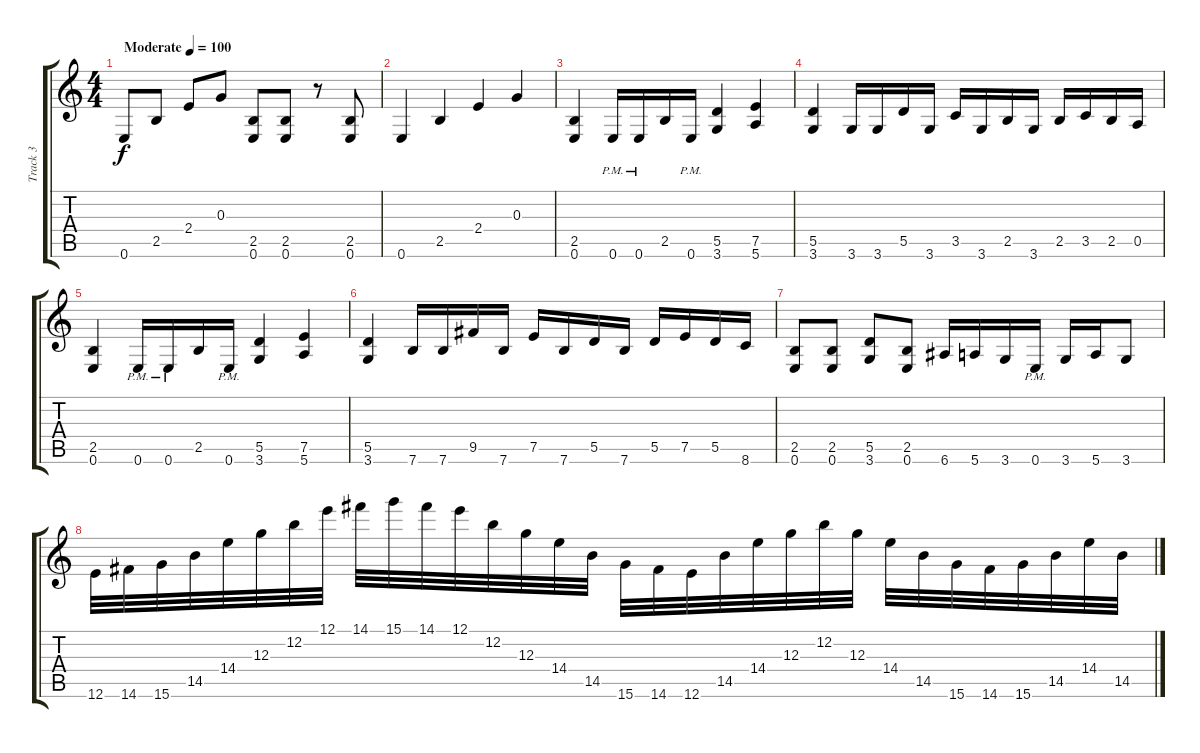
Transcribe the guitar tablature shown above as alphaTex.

\track ("Track 3" "Track 3") {instrument acousticguitarsteel}
\staff {score tabs}
\tuning (E4 B3 G3 D3 A2 E2) {hide}
\ts (4 4)
\tempo (100 "Moderate")
\clef g2
\ks c
0.6.8{dy f instrument acousticguitarsteel} 2.5.8 2.4.8 0.3.8 (2.5 0.6).8 (2.5 0.6).8 r.8 (2.5 0.6).8 |
0.6.4 2.5.4 2.4.4 0.3.4 |
(2.5 0.6).4{instrument distortionguitar} 0.6{pm}.16 0.6{pm}.16 2.5.16 0.6{pm}.16 (5.5 3.6).4 (7.5 5.6).4 |
(5.5 3.6).4 3.6.16 3.6.16 5.5.16 3.6.16 3.5.16 3.6.16 2.5.16 3.6.16 2.5.16 3.5.16 2.5.16 0.5.16 |
(2.5 0.6).4{instrument distortionguitar} 0.6{pm}.16 0.6{pm}.16 2.5.16 0.6{pm}.16 (5.5 3.6).4 (7.5 5.6).4 |
(5.5 3.6).4 7.6.16 7.6.16 9.5.16 7.6.16 7.5.16 7.6.16 5.5.16 7.6.16 5.5.16 7.5.16 5.5.16 8.6.16 |
(2.5 0.6).8 (2.5 0.6).8 (5.5 3.6).8 (2.5 0.6).8 6.6.16 5.6.16 3.6.16 0.6{pm}.16 3.6.16 5.6.16 3.6.8 |
12.6.32 14.6.32 15.6.32 14.5.32 14.4.32 12.3.32 12.2.32 12.1.32 14.1.32 15.1.32 14.1.32 12.1.32 12.2.32 12.3.32 14.4.32 14.5.32 15.6.32 14.6.32 12.6.32 14.5.32 14.4.32 12.3.32 12.2.32 12.3.32 14.4.32 14.5.32 15.6.32 14.6.32 15.6.32 14.5.32 14.4.32 14.5.32
